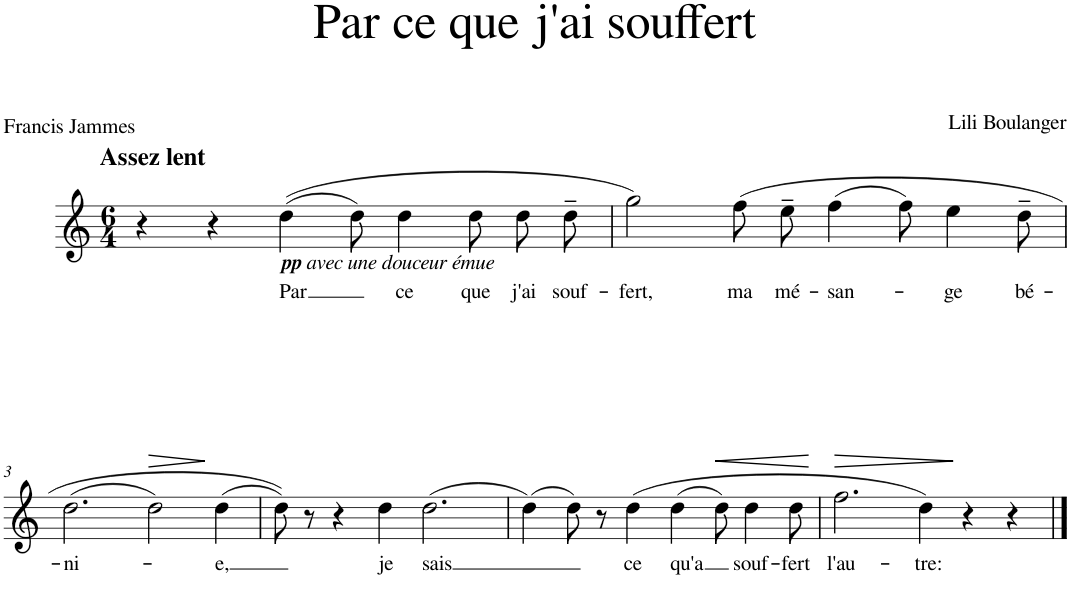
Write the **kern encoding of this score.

**kern	**text	**dynam
*part1	*part1	*part1
*staff1	*staff1	*staff1
*I"Piano	*	*
*I'Pno.	*	*
*clefG2	*	*
*k[]	*	*
*M6/4	*	*
=1	=1	=1
!LO:TX:a:B:t=Assez lent	!	!
4r	.	.
4r	.	.
!LO:TX:b:Bi:t=pp	!	!
!LO:TX:b:t=avec une douceur émue	!	!
!	!LO:LY:b	!
(>(4dd\	Par	.
8dd\)	.	.
!	!LO:LY:b	!
4dd\	ce	.
!	!LO:LY:b	!
8dd\L	que	.
!	!LO:LY:b	!
8dd\	j'ai	.
!	!LO:LY:b	!
8dd~\J	souf-	.
=2	=2	=2
!	!LO:LY:b	!
2gg\)	-fert,	.
!	!LO:LY:b	!
(8ff\L	ma	.
!	!LO:LY:b	!
8ee~\J	mé-	.
!	!LO:LY:b	!
(>4ff\	-san-	.
8ff\)	.	.
!	!LO:LY:b	!
4ee\	-ge	.
!	!LO:LY:b	!
8dd~\	bé-	.
!!LO:LB:g=z
=3	=3	=3
!	!LO:LY:b	!
(>2.dd\	-ni-	.
!	!	!LO:HP:b
2dd\)	.	>
!	!LO:LY:b	!
(>4dd\	-e,	]
=4	=4	=4
8dd\))	.	.
8r	.	.
4r	.	.
!	!LO:LY:b	!
4dd\	je	.
!	!LO:LY:b	!
(2.dd\	sais	.
=5	=5	=5
(>4dd\)	.	.
8dd\)	.	.
8r	.	.
!	!LO:LY:b	!
(4dd\	ce	.
!	!LO:LY:b	!
(>4dd\	qu'a	.
!	!	!LO:HP:b
8dd\)	.	<
!	!LO:LY:b	!
4dd\	souf-	.
!	!LO:LY:b	!
8dd\	-fert	.
.	.	[
=6	=6	=6
!	!LO:LY:b	!LO:HP:b
2.ff\	l'au-	>
!	!LO:LY:b	!
4dd\)	-tre:	.
4r	.	]
4r	.	.
==	==	==
*-	*-	*-
